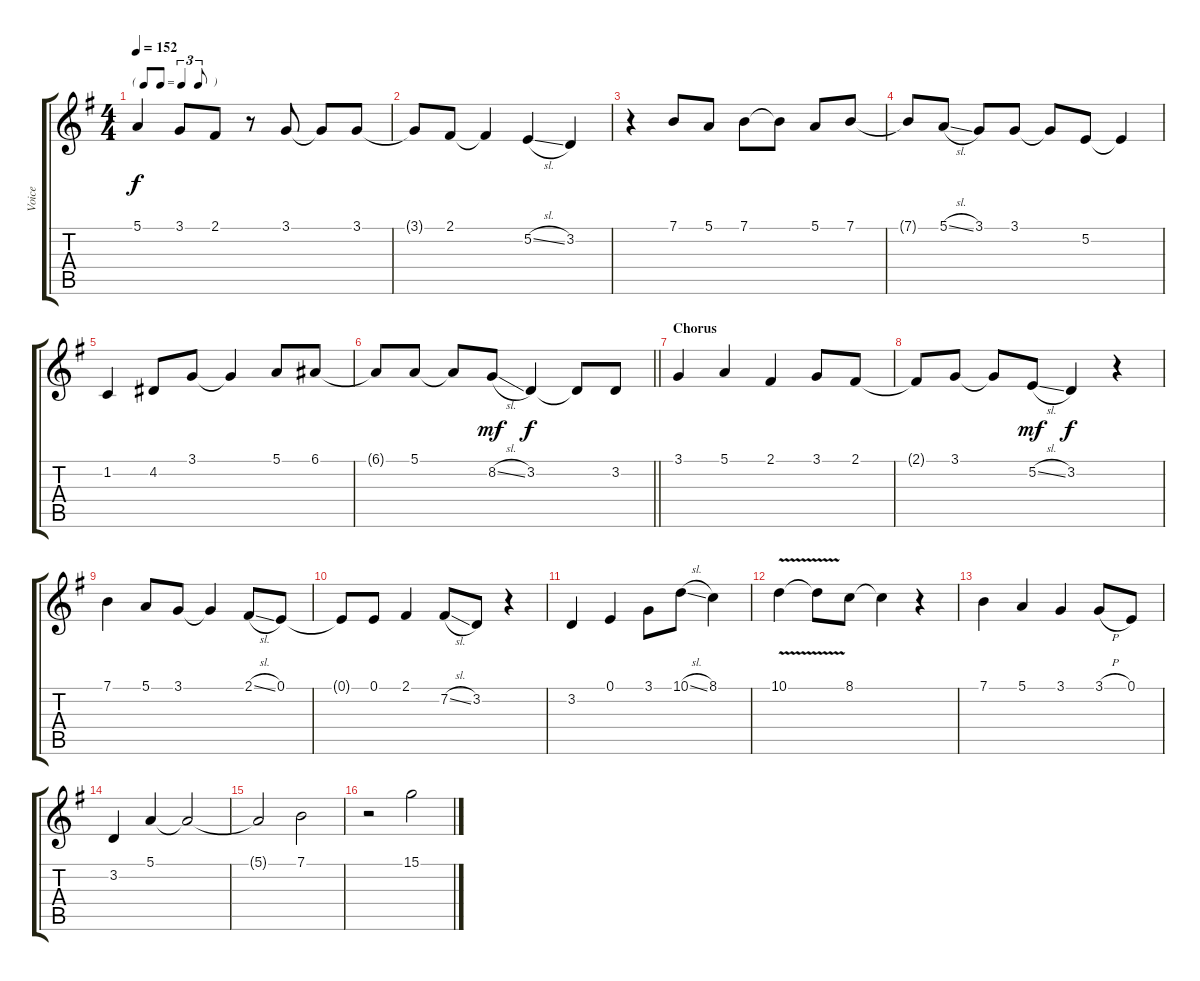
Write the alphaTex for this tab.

\track ("Voice" "Voice") {instrument oboe}
\staff {score tabs}
\tuning (E4 B3 G3 D3 A2 E2) {hide}
\ts (4 4)
\tf triplet8th
\tempo 152
\clef g2
\ks g
5.1.4{dy f} 3.1.8 2.1.8 r.8 3.1.8 3.1{t}.8 3.1.8 |
3.1{t}.8 2.1.8 2.1{t}.4 5.2{sl}.4 3.2.4 |
r.4 7.1.8 5.1.8 7.1.8 7.1{t}.8 5.1.8 7.1.8 |
7.1{t}.8 5.1{sl}.8 3.1.8 3.1.8 3.1{t}.8 5.2.8 5.2{t}.4 |
1.2.4 4.2.8 3.1.8 3.1{t}.4 5.1.8 6.1.8 |
\barLineRight lightlight
6.1{t}.8 5.1.8 5.1{t}.8 8.2{sl}.8{dy mf} 3.2.4{dy f} 3.2{t}.8 3.2.8 |
\section ("" "Chorus")
3.1.4 5.1.4 2.1.4 3.1.8 2.1.8 |
2.1{t}.8 3.1.8 3.1{t}.8 5.2{sl}.8{dy mf} 3.2.4{dy f} r.4 |
7.1.4 5.1.8 3.1.8 3.1{t}.4 2.1{sl}.8 0.1.8 |
0.1{t}.8 0.1.8 2.1.4 7.2{sl}.8 3.2.8 r.4 |
3.2.4 0.1.4 3.1.8 10.1{sl}.8 8.1.4 |
10.1{v}.4 10.1{t}.8 8.1.8 8.1{t}.4 r.4 |
7.1.4 5.1.4 3.1.4 3.1{h}.8 0.1.8 |
3.2.4 5.1.4 5.1{t}.2 |
5.1{t}.2 7.1.2 |
r.2 15.1.2
